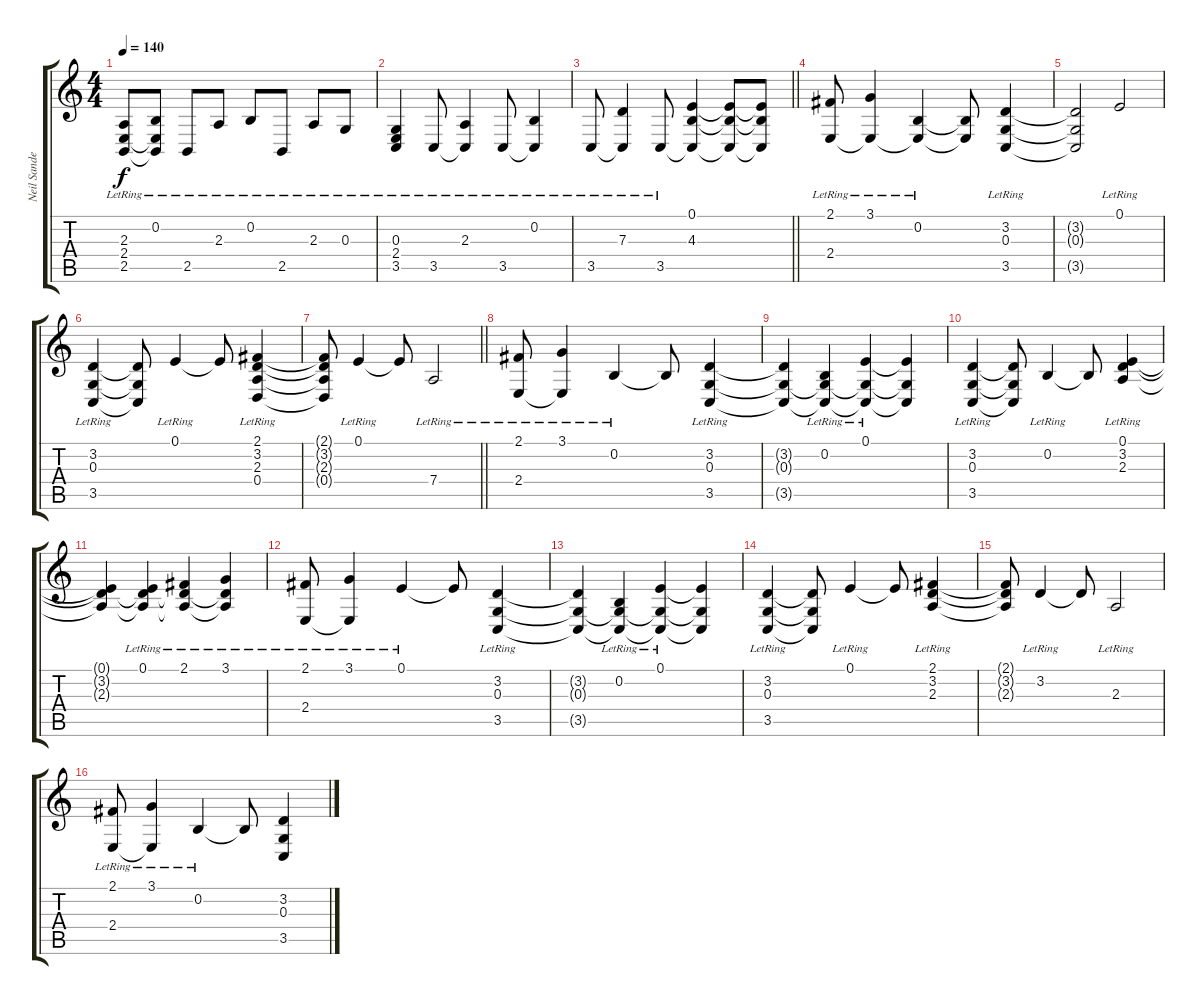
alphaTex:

\track ("Neil Sanderson" "Neil Sande") {instrument brightacousticpiano}
\staff {score tabs}
\tuning (E4 B3 G3 D3 A2 E2) {hide}
\ts (4 4)
\tempo 140
\clef g2
\ks c
(2.3{lr} 2.4{lr} 2.5{lr}).8{dy f} (0.2{lr} 2.4{t} 2.5{t}).8 2.5{lr}.8 2.3{lr}.8 0.2{lr}.8 2.5{lr}.8 2.3{lr}.8 0.3{lr}.8 |
(0.3{lr} 2.4{lr} 3.5{lr}).4 3.5{lr}.8 (2.3{lr} 3.5{t}).4 3.5{lr}.8 (0.2{lr} 3.5{t}).4 |
\barLineRight lightlight
3.5{lr}.8 (7.3{lr} 3.5{t}).4 3.5{lr}.8 (0.1 4.3 3.5{t}).4 (0.1{t} 4.3{t} 3.5{t}).8 (0.1{t} 4.3{t} 3.5{t}).8 |
(2.1{lr} 2.4{lr}).8 (3.1{lr} 2.4{t}).4 (0.2{lr} 2.4{t}).4 (0.2{t} 2.4{t}).8 (3.2{lr} 0.3{lr} 3.5{lr}).4 |
(3.2{t} 0.3{t} 3.5{t}).2 0.1{lr}.2 |
(3.2{lr} 0.3{lr} 3.5{lr}).4 (3.2{t} 0.3{t} 3.5{t}).8 0.1{lr}.4 0.1{t}.8 (2.1{lr} 3.2{lr} 2.3{lr} 0.4{lr}).4 |
\barLineRight lightlight
(2.1{t} 3.2{t} 2.3{t} 0.4{t}).8 0.1{lr}.4 0.1{t}.8 7.4{lr}.2 |
(2.1{lr} 2.4{lr}).8 (3.1{lr} 2.4{t}).4 0.2{lr}.4 0.2{t}.8 (3.2 0.3{lr} 3.5{lr}).4 |
(3.2{t} 0.3{t} 3.5{t}).4 (0.2{lr} 0.3{t} 3.5{t}).4 (0.1{lr} 0.3{t} 3.5{t}).4 (0.1{t} 0.3{t} 3.5{t}).4 |
(3.2{lr} 0.3{lr} 3.5{lr}).4 (3.2{t} 0.3{t} 3.5{t}).8 0.2{lr}.4 0.2{t}.8 (0.1{lr} 3.2{lr} 2.3{lr}).4 |
(0.1{t} 3.2{t} 2.3{t}).4 (0.1{lr} 3.2{t} 2.3{t}).4 (2.1{lr} 3.2{t} 2.3{t}).4 (3.1{lr} 3.2{t} 2.3{t}).4 |
(2.1{lr} 2.4{lr}).8 (3.1{lr} 2.4{t}).4 0.1{lr}.4 0.1{t}.8 (3.2 0.3{lr} 3.5{lr}).4 |
(3.2{t} 0.3{t} 3.5{t}).4 (0.2{lr} 0.3{t} 3.5{t}).4 (0.1{lr} 0.3{t} 3.5{t}).4 (0.1{t} 0.3{t} 3.5{t}).4 |
(3.2{lr} 0.3{lr} 3.5{lr}).4 (3.2{t} 0.3{t} 3.5{t}).8 0.1{lr}.4 0.1{t}.8 (2.1{lr} 3.2 2.3).4 |
(2.1{t} 3.2{t} 2.3{t}).8 3.2{lr}.4 3.2{t}.8 2.3{lr}.2 |
(2.1{lr} 2.4{lr}).8 (3.1{lr} 2.4{t}).4 0.2{lr}.4 0.2{t}.8 (3.2 0.3 3.5).4
